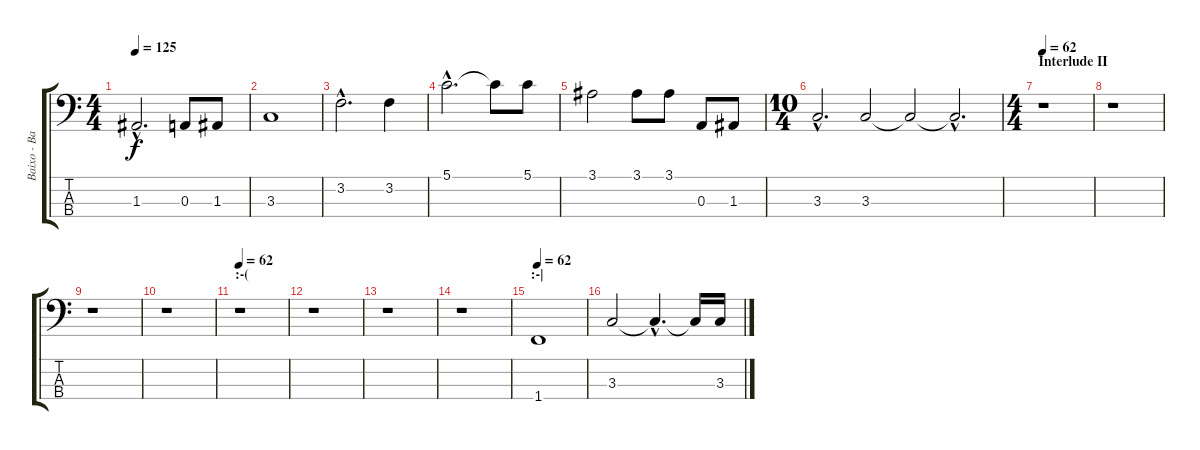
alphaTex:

\track ("Baixo - Bass" "Baixo - Ba") {instrument electricbassfinger}
\staff {score tabs}
\tuning (G2 D2 A1 E1) {hide}
\ts (4 4)
\tempo 125
\clef f4
\ks c
1.3{hac}.2{d dy f} 0.3.8 1.3.8 |
3.3.1 |
3.2{hac}.2{d} 3.2.4 |
5.1{hac}.2{d} 5.1{t}.8 5.1.8 |
3.1.2 3.1.8 3.1.8 0.3.8 1.3.8 |
\ts (10 4)
3.3{hac}.2{d} 3.3.2 3.3{t}.2 3.3{hac t}.2{d} |
\ts (4 4)
\section ("" "Interlude II")
\tempo 62
r.1 |
r.1 |
r.1 |
r.1 |
\section ("" ":-(")
\tempo 62
r.1 |
r.1 |
r.1 |
r.1 |
\section ("" ":-|")
\tempo 62
1.4.1 |
3.3.2 3.3{hac t}.4{d} 3.3{t}.16 3.3.16
